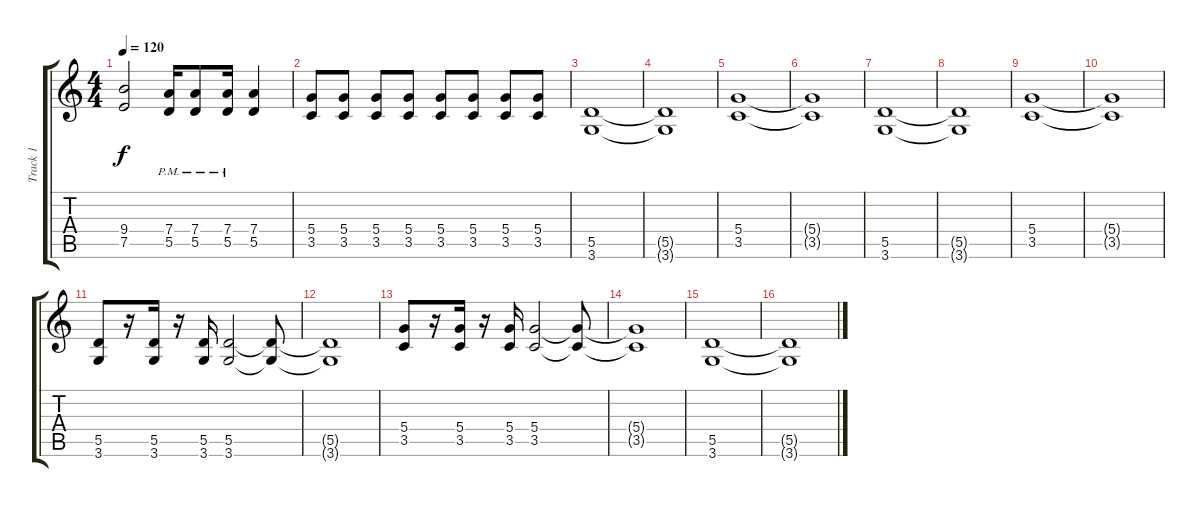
\track ("Track 1" "Track 1") {instrument overdrivenguitar}
\staff {score tabs}
\tuning (E4 B3 G3 D3 A2 E2) {hide}
\ts (4 4)
\tempo 120
\clef g2
\ks c
(9.4 7.5).2{dy f} (7.4{pm} 5.5{pm}).16 (7.4{pm} 5.5{pm}).8 (7.4{pm} 5.5{pm}).16 (7.4 5.5).4 |
(5.4 3.5).8 (5.4 3.5).8 (5.4 3.5).8 (5.4 3.5).8 (5.4 3.5).8 (5.4 3.5).8 (5.4 3.5).8 (5.4 3.5).8 |
(5.5 3.6).1{volume 16} |
(5.5{t} 3.6{t}).1 |
(5.4 3.5).1 |
(5.4{t} 3.5{t}).1 |
(5.5 3.6).1 |
(5.5{t} 3.6{t}).1 |
(5.4 3.5).1 |
(5.4{t} 3.5{t}).1 |
(5.5 3.6).8 r.16 (5.5 3.6).16 r.16 (5.5 3.6).16 (5.5 3.6).2 (5.5{t} 3.6{t}).8 |
(5.5{t} 3.6{t}).1 |
(5.4 3.5).8 r.16 (5.4 3.5).16 r.16 (5.4 3.5).16 (5.4 3.5).2 (5.4{t} 3.5{t}).8 |
(5.4{t} 3.5{t}).1 |
(5.5 3.6).1 |
(5.5{t} 3.6{t}).1
